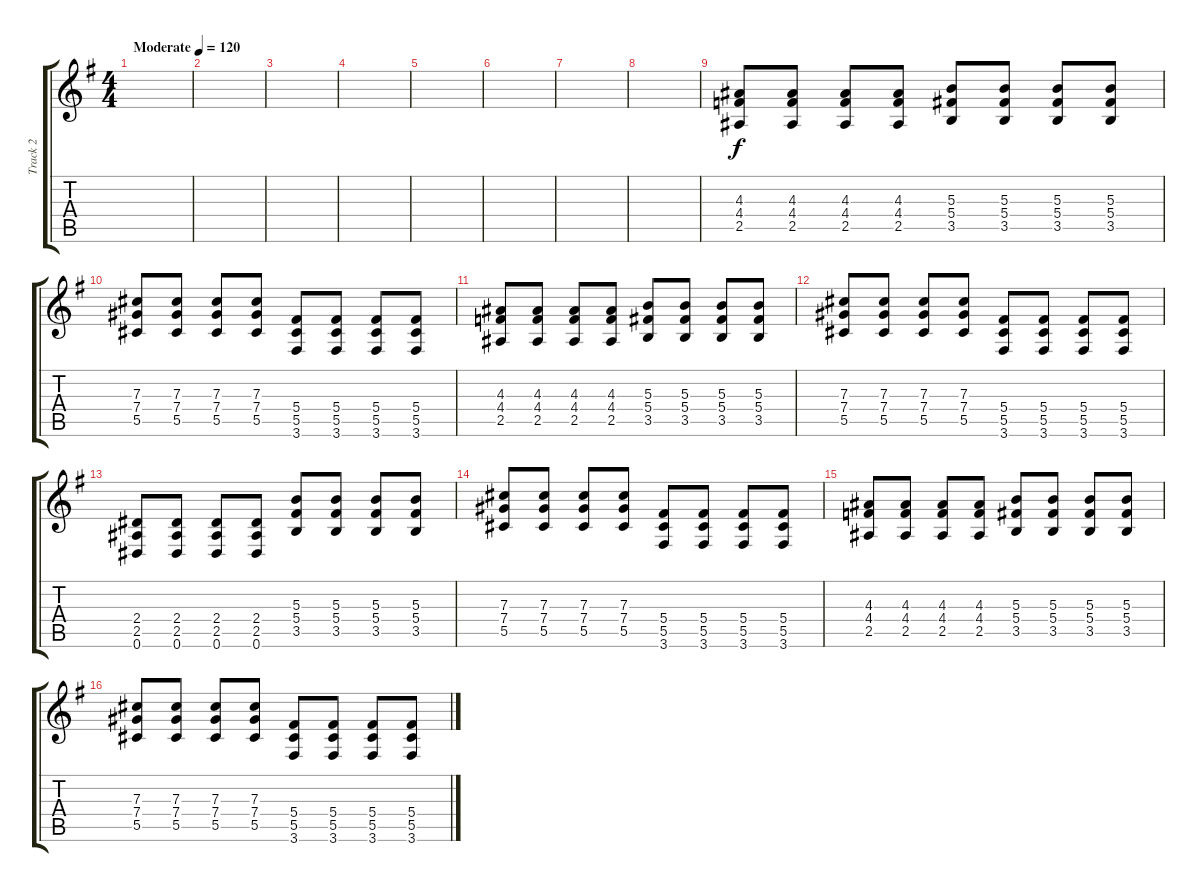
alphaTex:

\track ("Track 2" "Track 2") {instrument overdrivenguitar}
\staff {score tabs}
\tuning (Eb4 Bb3 Gb3 Db3 Ab2 Eb2) {hide}
\ts (4 4)
\tempo (120 "Moderate")
\clef g2
\ks g
|
|
|
|
|
|
|
|
(4.3 4.4 2.5).8 (4.3 4.4 2.5).8 (4.3 4.4 2.5).8 (4.3 4.4 2.5).8 (5.3 5.4 3.5).8 (5.3 5.4 3.5).8 (5.3 5.4 3.5).8 (5.3 5.4 3.5).8 |
(7.3 7.4 5.5).8 (7.3 7.4 5.5).8 (7.3 7.4 5.5).8 (7.3 7.4 5.5).8 (5.4 5.5 3.6).8 (5.4 5.5 3.6).8 (5.4 5.5 3.6).8 (5.4 5.5 3.6).8 |
(4.3 4.4 2.5).8 (4.3 4.4 2.5).8 (4.3 4.4 2.5).8 (4.3 4.4 2.5).8 (5.3 5.4 3.5).8 (5.3 5.4 3.5).8 (5.3 5.4 3.5).8 (5.3 5.4 3.5).8 |
(7.3 7.4 5.5).8 (7.3 7.4 5.5).8 (7.3 7.4 5.5).8 (7.3 7.4 5.5).8 (5.4 5.5 3.6).8 (5.4 5.5 3.6).8 (5.4 5.5 3.6).8 (5.4 5.5 3.6).8 |
(2.4 2.5 0.6).8 (2.4 2.5 0.6).8 (2.4 2.5 0.6).8 (2.4 2.5 0.6).8 (5.3 5.4 3.5).8 (5.3 5.4 3.5).8 (5.3 5.4 3.5).8 (5.3 5.4 3.5).8 |
(7.3 7.4 5.5).8 (7.3 7.4 5.5).8 (7.3 7.4 5.5).8 (7.3 7.4 5.5).8 (5.4 5.5 3.6).8 (5.4 5.5 3.6).8 (5.4 5.5 3.6).8 (5.4 5.5 3.6).8 |
(4.3 4.4 2.5).8 (4.3 4.4 2.5).8 (4.3 4.4 2.5).8 (4.3 4.4 2.5).8 (5.3 5.4 3.5).8 (5.3 5.4 3.5).8 (5.3 5.4 3.5).8 (5.3 5.4 3.5).8 |
(7.3 7.4 5.5).8 (7.3 7.4 5.5).8 (7.3 7.4 5.5).8 (7.3 7.4 5.5).8 (5.4 5.5 3.6).8 (5.4 5.5 3.6).8 (5.4 5.5 3.6).8 (5.4 5.5 3.6).8
